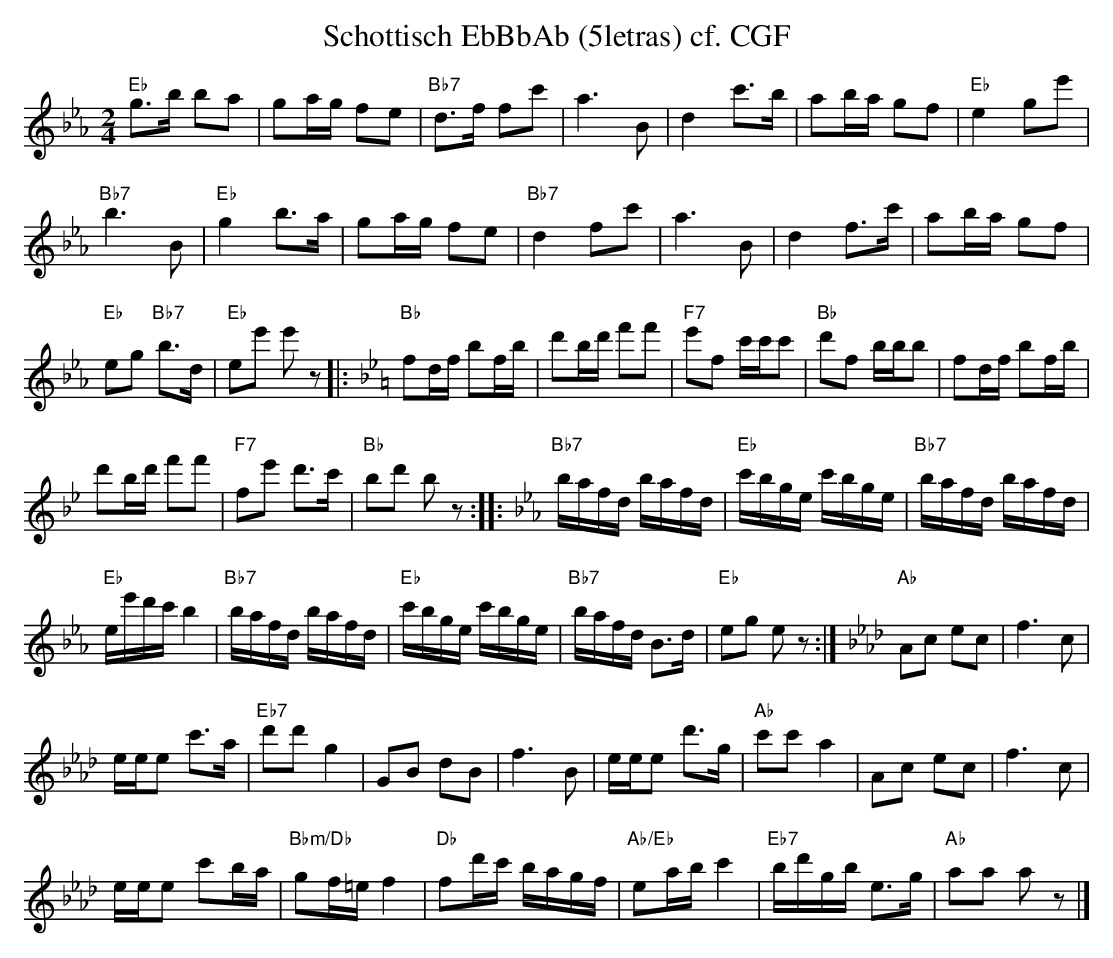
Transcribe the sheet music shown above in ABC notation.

X:1
T:Schottisch EbBbAb (5letras) cf. CGF
M:2/4
L:1/8
K:Ebmaj%%MIDI gchordon
"Eb"g>b ba | ga/2g/2 fe | "Bb7"d>f fc' | a3B | d2 c'>b | ab/2a/2 gf | "Eb"e2 ge' |
"Bb7"b3B | "Eb"g2b>a | ga/2g/2 fe | "Bb7"d2fc' | a3B | d2f>c' | ab/2a/2 gf |
"Eb"eg "Bb7"b>d | "Eb"ee' e'z |: [K:Bbmaj] [L:1/16] "Bb"f2df b2fb | d'2bd' f'2f'2 | "F7"e'2f2 c'c'c'2 | "Bb"d'2f2 bbb2 | f2df b2fb |
d'2bd' f'2f'2 | "F7"f2e'2 d'3c' | "Bb"b2d'2 b2z2 :: [K:Ebmaj] "Bb7"bafd bafd | "Eb"c'bge c'bge | "Bb7"bafd bafd |
"Eb"ee'd'c' b4 | "Bb7"bafd bafd | "Eb"c'bge c'bge | "Bb7"bafd B3d | "Eb"e2g2 e2z2 :| [K:Abmaj] [L:1/8] "Ab"Ac ec | f3c |
e/2e/2e c'>a | "Eb7"d'd' g2 | GB dB | f3B | e/2e/2e d'>g | "Ab"c'c'a2 | Ac ec | f3c |
e/2e/2e c'b/2a/2 | "Bbm/Db"gf/2=e/2f2 | "Db"fd'/2c'/2 b/2a/2g/2f/2 | "Ab/Eb"ea/2b/2c'2 | "Eb7"b/2d'/2g/2b/2 e>g | "Ab"aa az |]
